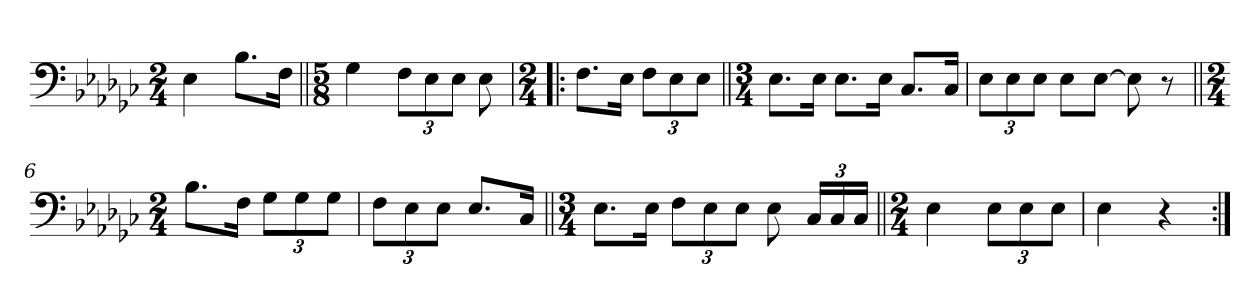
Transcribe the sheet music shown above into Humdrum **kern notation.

**kern
*part1
*staff1
*clefF4
*k[b-e-a-d-g-c-]
*M2/4
=1
4E-\
8.B-\L
16F\Jk
=2||
*M5/8
4G-\
12F\L
12E-\
12E-\J
8E-\
=3!|:
*M2/4
8.F\L
16E-\Jk
12F\L
12E-\
12E-\J
=4||
*M3/4
8.E-\L
16E-\Jk
8.E-\L
16E-\Jk
8.C-/L
16C-/Jk
=5
12E-\L
12E-\
12E-\J
8E-\L
[8E-\J
8E-\]
8r
=6||
*M2/4
8.B-\L
16F\Jk
12G-\L
12G-\
12G-\J
=7
12F\L
12E-\
12E-\J
8.E-/L
16C-/Jk
=8||
*M3/4
8.E-\L
16E-\Jk
12F\L
12E-\
12E-\J
8E-\
24C-/LL
24C-/
24C-/JJ
=9||
*M2/4
4E-\
12E-\L
12E-\
12E-\J
=10
4E-\
4r
=:|!
*-
